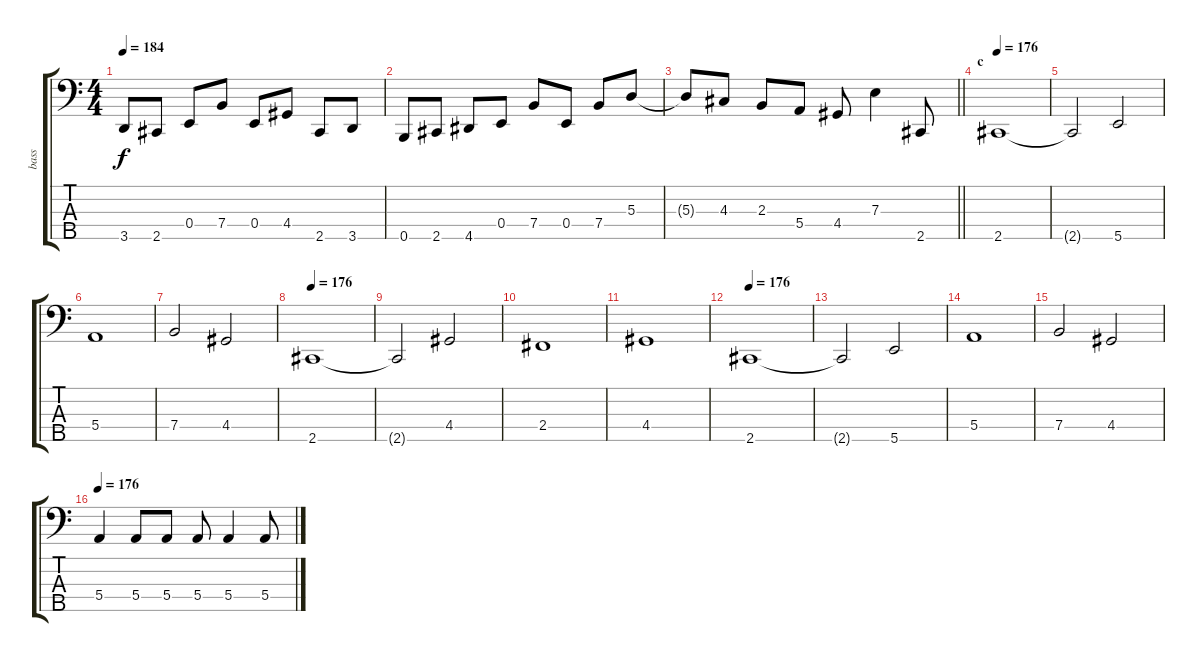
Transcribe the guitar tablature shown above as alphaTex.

\track ("bass" "bass") {instrument electricbassfinger}
\staff {score tabs}
\tuning (G2 D2 A1 E1 B0) {hide}
\ts (4 4)
\tempo 184
\clef f4
\ks c
3.5.8{dy f} 2.5.8 0.4.8 7.4.8 0.4.8 4.4.8 2.5.8 3.5.8 |
0.5.8 2.5.8 4.5.8 0.4.8 7.4.8 0.4.8 7.4.8 5.3.8 |
\barLineRight lightlight
5.3{t}.8 4.3.8 2.3.8 5.4.8 4.4.8 7.3.4 2.5.8 |
\section ("" "c")
\tempo 176
2.5.1 |
2.5{t}.2 5.5.2 |
5.4.1 |
7.4.2 4.4.2 |
\tempo 176
2.5.1 |
2.5{t}.2 4.4.2 |
2.4.1 |
4.4.1 |
\tempo 176
2.5.1 |
2.5{t}.2 5.5.2 |
5.4.1 |
7.4.2 4.4.2 |
\tempo 176
5.4.4 5.4.8 5.4.8 5.4.8 5.4.4 5.4.8
